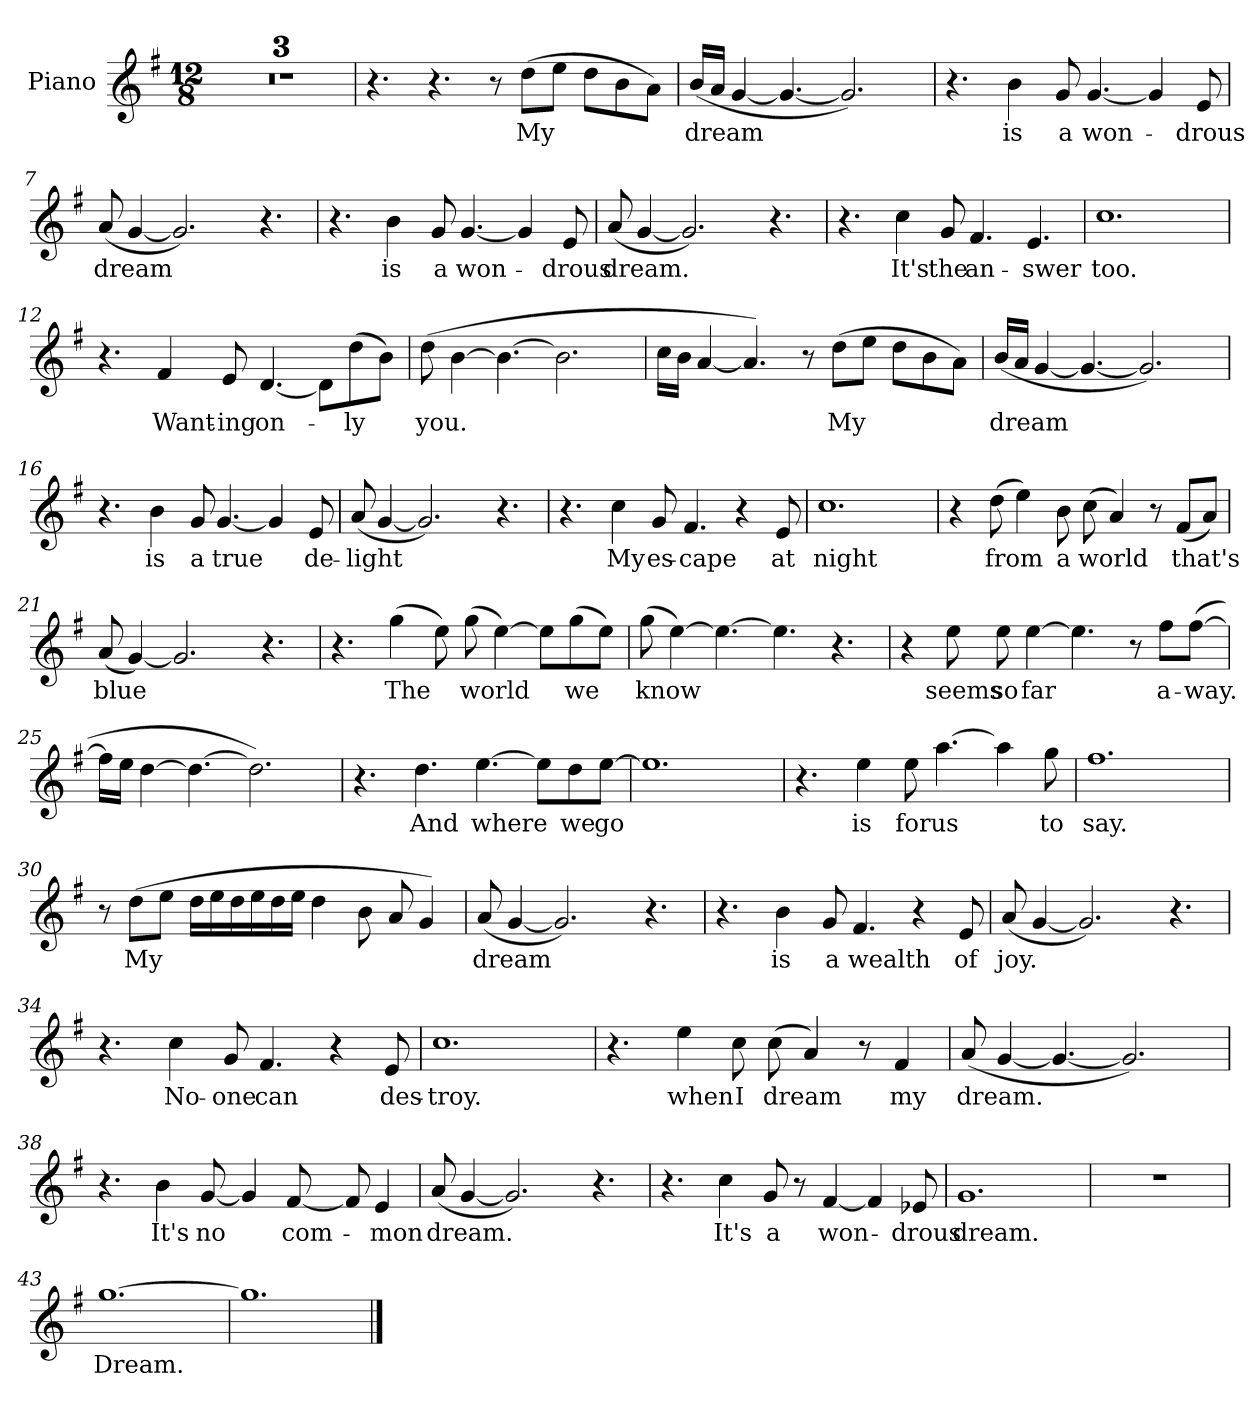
**kern	**text
*part1	*part1
*staff1	*staff1
*I"Piano	*
*I'Pno.	*
*clefG2	*
*k[f#]	*
*G:	*
*M12/8	*
=1	=1
1.r	.
=2	=2
1.r	.
=3	=3
1.r	.
=4	=4
4.r	.
4.r	.
8r	.
(8dd\L	My
8ee\J	.
8dd\L	.
8b\	.
8a\J)	.
=5	=5
(16b/LL	dream
16a/JJ	.
[4g/	.
4.g/_	.
2.g/])	.
=6	=6
4.r	.
4b\	is
8g/	a
[4.g/	won-
4g/]	.
8e/	-drous
!!LO:LB:g=z
=7	=7
(8a/	dream
[4g/	.
2.g/])	.
4.r	.
=8	=8
4.r	.
4b\	is
8g/	a
[4.g/	won-
4g/]	.
8e/	-drous
=9	=9
(8a/	dream.
[4g/	.
2.g/])	.
4.r	.
=10	=10
4.r	.
4cc\	It's
8g/	the
4.f#/	an-
4.e/	-swer
!!LO:LB:g=z
=11	=11
1.cc	too.
=12	=12
4.r	.
4f#/	Want-
8e/	-ing
[4.d/	on-
8d\L]	.
(8dd\	-ly
8b\J)	.
=13	=13
(8dd\	you.
[4b\	.
4.b\_	.
2.b\]	.
=14	=14
16cc\LL	.
16b\JJ	.
[4a/	.
4.a/])	.
8r	.
(8dd\L	My
8ee\J	.
8dd\L	.
8b\	.
8a\J)	.
!!LO:LB:g=z
=15	=15
(16b/LL	dream
16a/JJ	.
[4g/	.
4.g/_	.
2.g/])	.
=16	=16
4.r	.
4b\	is
8g/	a
[4.g/	true
4g/]	.
8e/	de-
=17	=17
(8a/	-light
[4g/	.
2.g/])	.
4.r	.
=18	=18
4.r	.
4cc\	My
8g/	es-
4.f#/	-cape
4r	.
8e/	at
!!LO:LB:g=z
=19	=19
1.cc	night
=20	=20
4r	.
(8dd\	from
4ee\)	.
8b\	a
(8cc\	world
4a/)	.
8r	.
(8f#/L	that's
8a/J)	.
=21	=21
(8a/	blue
[4g/)	.
2.g/]	.
4.r	.
=22	=22
4.r	.
(4gg\	The
8ee\)	.
(8gg\	world
[4ee\)	.
8ee\L]	.
(8gg\	we
8ee\J)	.
!!LO:LB:g=z
=23	=23
(8gg\	know
[4ee\)	.
4.ee\_	.
4.ee\]	.
4.r	.
=24	=24
4r	.
8ee\	seems
8ee\	so
[4ee\	far
4.ee\]	.
8r	.
8ff#\L	a-
([8ff#\J	-way.
=25	=25
16ff#\LL]	.
16ee\JJ	.
[4dd\	.
4.dd\_	.
2.dd\])	.
!!LO:LB:g=z
=26	=26
4.r	.
4.dd\	And
[4.ee\	where
8ee\L]	.
8dd\	we
[8ee\J	go
=27	=27
1.ee]	.
=28	=28
4.r	.
4ee\	is
8ee\	for
[4.aa\	us
4aa\]	.
8gg\	to
=29	=29
1.ff#	say.
!!LO:LB:g=z
=30	=30
8r	.
(8dd\L	My
8ee\J	.
16dd\LL	.
16ee\	.
16dd\	.
16ee\	.
16dd\	.
16ee\JJ	.
4dd\	.
8b\	.
8a/	.
4g/)	.
=31	=31
(8a/	dream
[4g/	.
2.g/])	.
4.r	.
=32	=32
4.r	.
4b\	is
8g/	a
4.f#/	wealth
4r	.
8e/	of
=33	=33
(8a/	joy.
[4g/	.
2.g/])	.
4.r	.
!!LO:PB:g=z
=34	=34
4.r	.
4cc\	No-
8g/	-one
4.f#/	can
4r	.
8e/	des-
=35	=35
1.cc	-troy.
=36	=36
4.r	.
4ee\	when
8cc\	I
(8cc\	dream
4a/)	.
8r	.
4f#/	my
=37	=37
(8a/	dream.
[4g/	.
4.g/_	.
2.g/])	.
!!LO:LB:g=z
=38	=38
4.r	.
4b\	It's
[8g/	no
4g/]	.
[8f#/	com-
8f#/]	.
4e/	-mon
=39	=39
(8a/	dream.
[4g/	.
2.g/])	.
4.r	.
=40	=40
4.r	.
4cc\	It's
8g/	a
8r	.
[4f#/	-won-
4f#/]	.
8e-X/	-drous
=41	=41
1.g	dream.
=42	=42
1.r	.
!!LO:LB:g=z
=43	=43
[1.gg	Dream.
=44	=44
1.gg]	.
==	==
*-	*-
